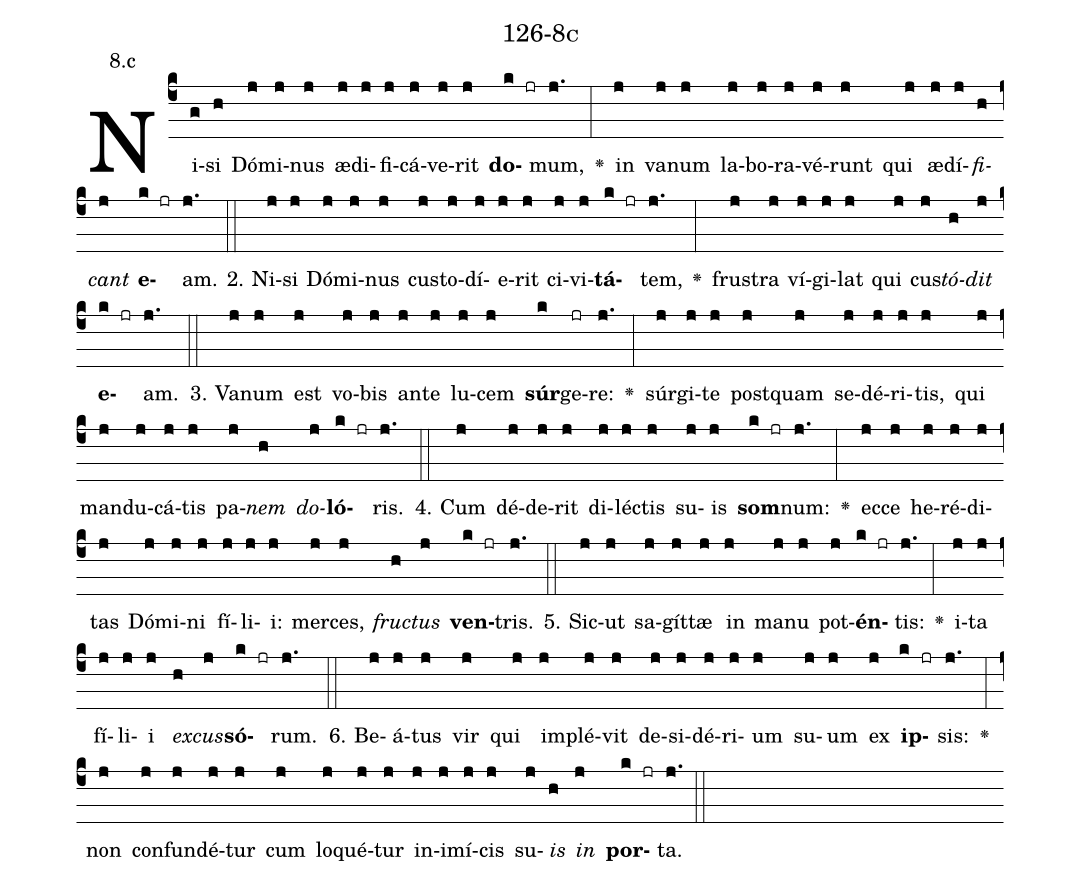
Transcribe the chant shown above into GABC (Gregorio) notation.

name: 126-8c;
annotation: 8.c;
%%
(c4)Ni(g)si(h) Dó(j)mi(j)nus(j) æ(j)di(j)fi(j)cá(j)ve(j)rit(j) <b>do</b>(k jr)mum,(j.) <v>\greheightstar</v>(:) in(j) va(j)num(j) la(j)bo(j)ra(j)vé(j)runt(j) qui(j) æ(j)dí(j)<i>fi</i>(h)<i>cant</i>(j) <b>e</b>(k jr)am.(j.) (::)
2. Ni(j)si(j) Dó(j)mi(j)nus(j) cus(j)to(j)dí(j)e(j)rit(j) ci(j)vi(j)<b>tá</b>(k jr)tem,(j.) <v>\greheightstar</v>(:) frus(j)tra(j) ví(j)gi(j)lat(j) qui(j) cus(j)<i>tó</i>(h)<i>dit</i>(j) <b>e</b>(k jr)am.(j.) (::)
3. Va(j)num(j) est(j) vo(j)bis(j) an(j)te(j) lu(j)cem(j) <b>súr</b>(k)ge(jr)re:(j.) <v>\greheightstar</v>(:) súr(j)gi(j)te(j) post(j)quam(j) se(j)dé(j)ri(j)tis,(j) qui(j) man(j)du(j)cá(j)tis(j) pa(j)<i>nem</i>(h) <i>do</i>(j)<b>ló</b>(k jr)ris.(j.) (::)
4. Cum(j) dé(j)de(j)rit(j) di(j)léc(j)tis(j) su(j)is(j) <b>som</b>(k jr)num:(j.) <v>\greheightstar</v>(:) ec(j)ce(j) he(j)ré(j)di(j)tas(j) Dó(j)mi(j)ni(j) fí(j)li(j)i:(j) mer(j)ces,(j) <i>fruc</i>(h)<i>tus</i>(j) <b>ven</b>(k jr)tris.(j.) (::)
5. Sic(j)ut(j) sa(j)gít(j)tæ(j) in(j) ma(j)nu(j) pot(j)<b>én</b>(k jr)tis:(j.) <v>\greheightstar</v>(:) i(j)ta(j) fí(j)li(j)i(j) <i>ex</i>(h)<i>cus</i>(j)<b>só</b>(k jr)rum.(j.) (::)
6. Be(j)á(j)tus(j) vir(j) qui(j) im(j)plé(j)vit(j) de(j)si(j)dé(j)ri(j)um(j) su(j)um(j) ex(j) <b>ip</b>(k jr)sis:(j.) <v>\greheightstar</v>(:) non(j) con(j)fun(j)dé(j)tur(j) cum(j) lo(j)qué(j)tur(j) in(j)i(j)mí(j)cis(j) su(j)<i>is</i>(h) <i>in</i>(j) <b>por</b>(k jr)ta.(j.) (::)
